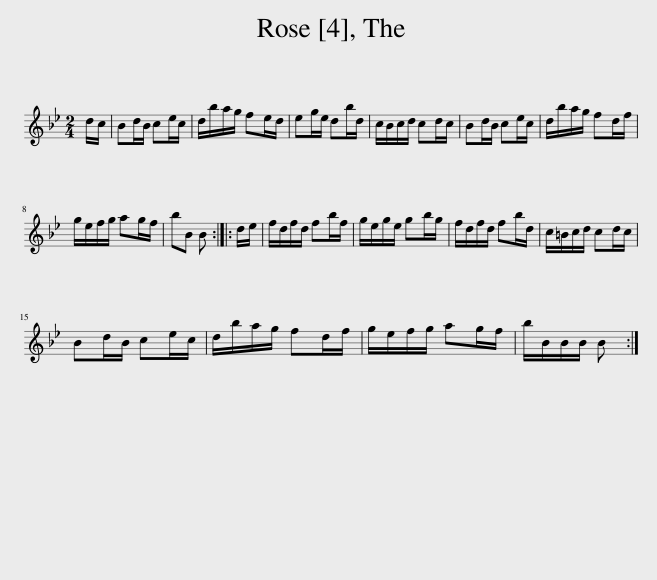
X:1
L:1/8
M:2/4
I:linebreak $
K:Bb
V:1 treble
V:1
 d/c/ | Bd/B/ ce/c/ | d/b/a/g/ fe/d/ | eg/e/ db/d/ | c/B/c/d/ cd/c/ | %5
 Bd/B/ ce/c/ | d/b/a/g/ fd/f/ |$ g/e/f/g/ ag/f/ | bB B :: d/e/ | %10
 f/d/f/d/ fb/f/ | g/e/g/e/ gb/g/ | f/d/f/d/ fb/d/ | c/=B/c/d/ cd/c/ |$ Bd/B/ ce/c/ | %15
 d/b/a/g/ fd/f/ | g/e/f/g/ ag/f/ | b/B/B/B/ B :| %18
